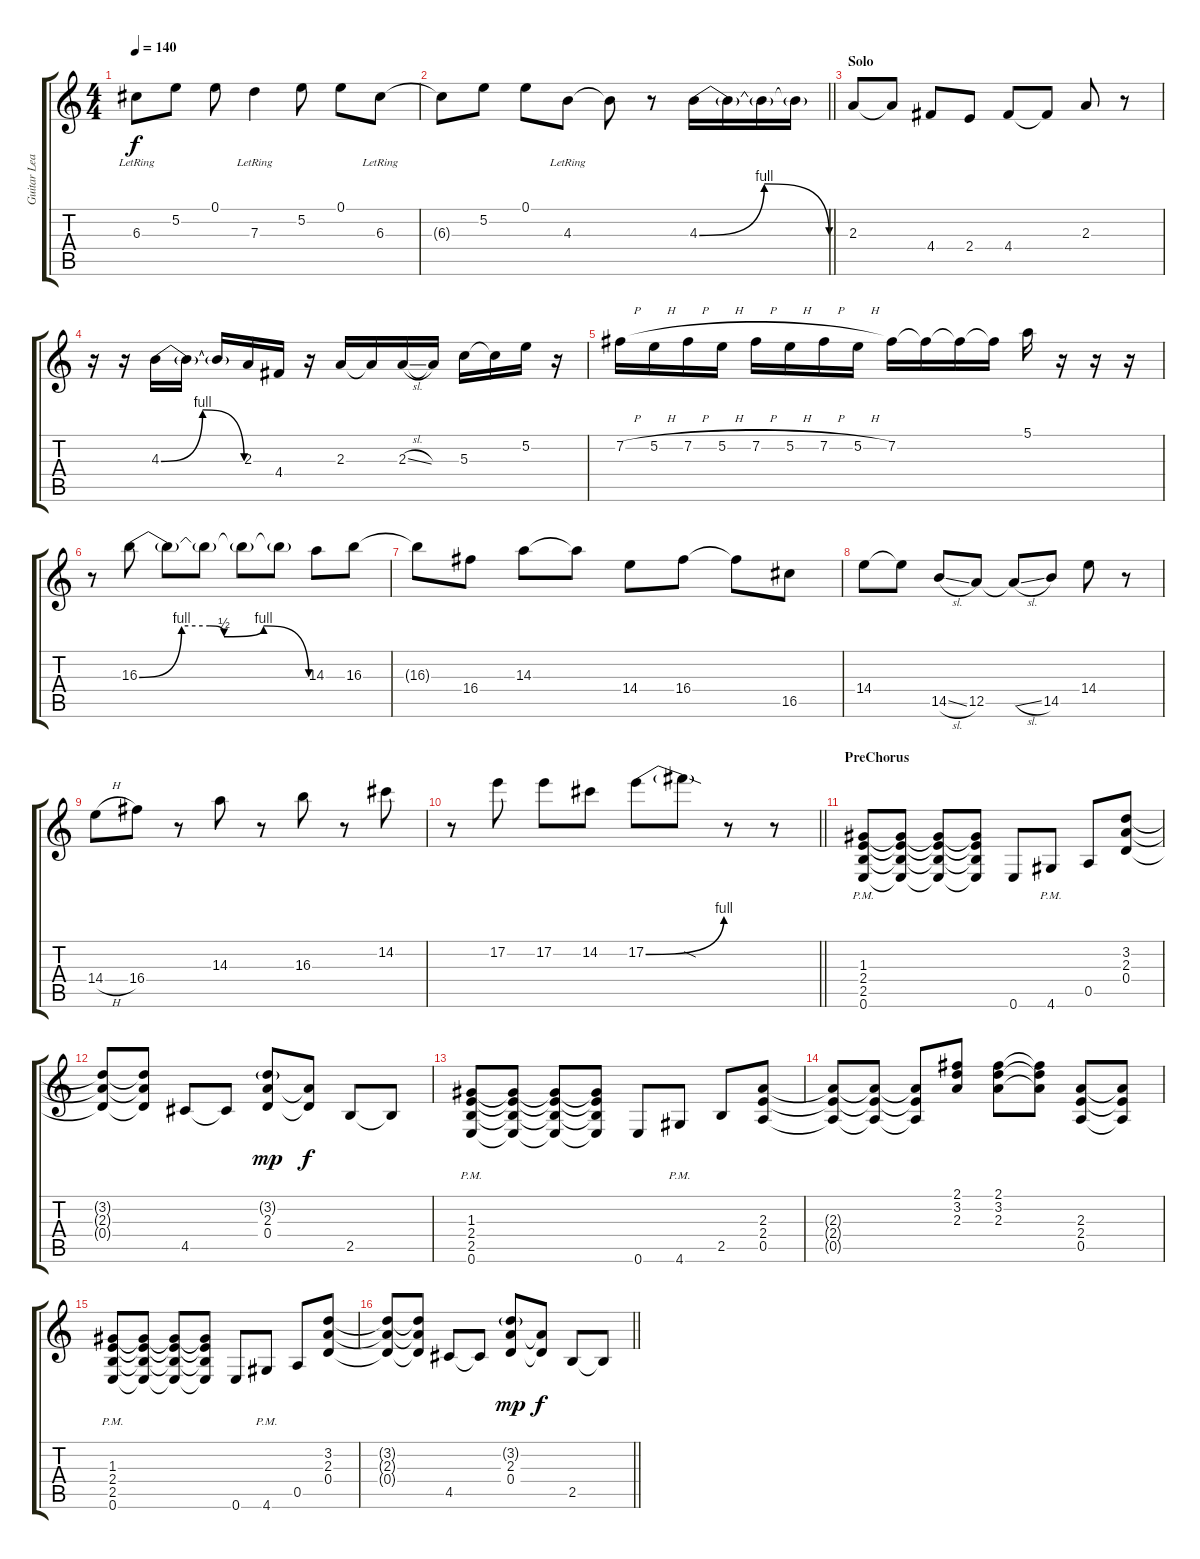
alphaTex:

\track ("Guitar Lead" "Guitar Lea") {instrument distortionguitar}
\staff {score tabs}
\tuning (E4 B3 G3 D3 A2 E2) {hide}
\ts (4 4)
\tempo 140
\clef g2
\ks c
6.3{lr}.8{dy f} 5.2.8 0.1.8 7.3{lr}.4 5.2.8 0.1.8 6.3{lr}.8 |
\barLineRight lightlight
6.3{t}.8 5.2.8 0.1.8 4.3{lr}.8 4.3{t}.8 r.8 4.3{be (bendrelease 0 0 15 4 15 4 60 0)}.16 4.3{t}.16 4.3{t}.16 4.3{t}.16 |
\section ("" "Solo")
2.3.8 2.3{t}.8 4.4.8 2.4.8 4.4.8 4.4{t}.8 2.3.8 r.8 |
r.16 r.16 4.3{be (bendrelease 0 0 15 4 15 4 60 0)}.16 4.3{t}.16 4.3{t}.16 2.3.16 4.4.16 r.16 2.3.16 2.3{t}.16 2.3{sl}.16 2.3{t}.16 5.3.16 5.3{t}.16 5.2.16 r.16 |
7.2{h}.16 5.2{h}.16 7.2{h}.16 5.2{h}.16 7.2{h}.16 5.2{h}.16 7.2{h}.16 5.2{h}.16 7.2.16 7.2{t}.16 7.2{t}.16 7.2{t}.16 5.1.16 r.16 r.16 r.16 |
r.8 16.3{be (custom 0 0 15 4 25 4 30 2 44 4 60 0)}.8 16.3{t}.8 16.3{t}.8 16.3{t}.8 16.3{t}.8 14.3.8 16.3.8 |
16.3{t}.8 16.4.8 14.3.8 14.3{t}.8 14.4.8 16.4.8 16.4{t}.8 16.5.8 |
14.4.8 14.4{t}.8 14.5{sl}.8 12.5.8 12.5{sl t}.8 14.5.8 14.4.8 r.8 |
14.4{h}.8 16.4.8 r.8 14.3.8 r.8 16.3.8 r.8 14.2.8 |
\barLineRight lightlight
r.8 17.2.8 17.2.8 14.2.8 17.2{be (bend 0 0 60 4)}.8 17.2{sod t}.8 r.8 r.8 |
\section ("" "PreChorus")
(1.3 2.4 2.5 0.6{pm}).8 (1.3{t} 2.4{t} 2.5{t} 0.6{t}).8 (1.3{t} 2.4{t} 2.5{t} 0.6{t}).8 (1.3{t} 2.4{t} 2.5{t} 0.6{t}).8 0.6.8 4.6{pm}.8 0.5.8 (3.2 2.3 0.4).8 |
(3.2{t} 2.3{t} 0.4{t}).8 (3.2{t} 2.3{t} 0.4{t}).8 4.5.8 4.5{t}.8 (3.2{g} 2.3 0.4).8{dy mp} (2.3{t} 0.4{t}).8{dy f} 2.5.8 2.5{t}.8 |
(1.3 2.4 2.5 0.6{pm}).8 (1.3{t} 2.4{t} 2.5{t} 0.6{t}).8 (1.3{t} 2.4{t} 2.5{t} 0.6{t}).8 (1.3{t} 2.4{t} 2.5{t} 0.6{t}).8 0.6.8 4.6{pm}.8 2.5.8 (2.3 2.4 0.5).8 |
(2.3{t} 2.4{t} 0.5{t}).8 (2.3{t} 2.4{t} 0.5{t}).8 (2.3{t} 2.4{t} 0.5{t}).8 (2.1 3.2 2.3).8 (2.1 3.2 2.3).8 (2.1{t} 3.2{t} 2.3{t}).8 (2.3 2.4 0.5).8 (2.3{t} 2.4{t} 0.5{t}).8 |
(1.3 2.4 2.5 0.6{pm}).8 (1.3{t} 2.4{t} 2.5{t} 0.6{t}).8 (1.3{t} 2.4{t} 2.5{t} 0.6{t}).8 (1.3{t} 2.4{t} 2.5{t} 0.6{t}).8 0.6.8 4.6{pm}.8 0.5.8 (3.2 2.3 0.4).8 |
\barLineRight lightlight
(3.2{t} 2.3{t} 0.4{t}).8 (3.2{t} 2.3{t} 0.4{t}).8 4.5.8 4.5{t}.8 (3.2{g} 2.3 0.4).8{dy mp} (2.3{t} 0.4{t}).8{dy f} 2.5.8 2.5{t}.8
